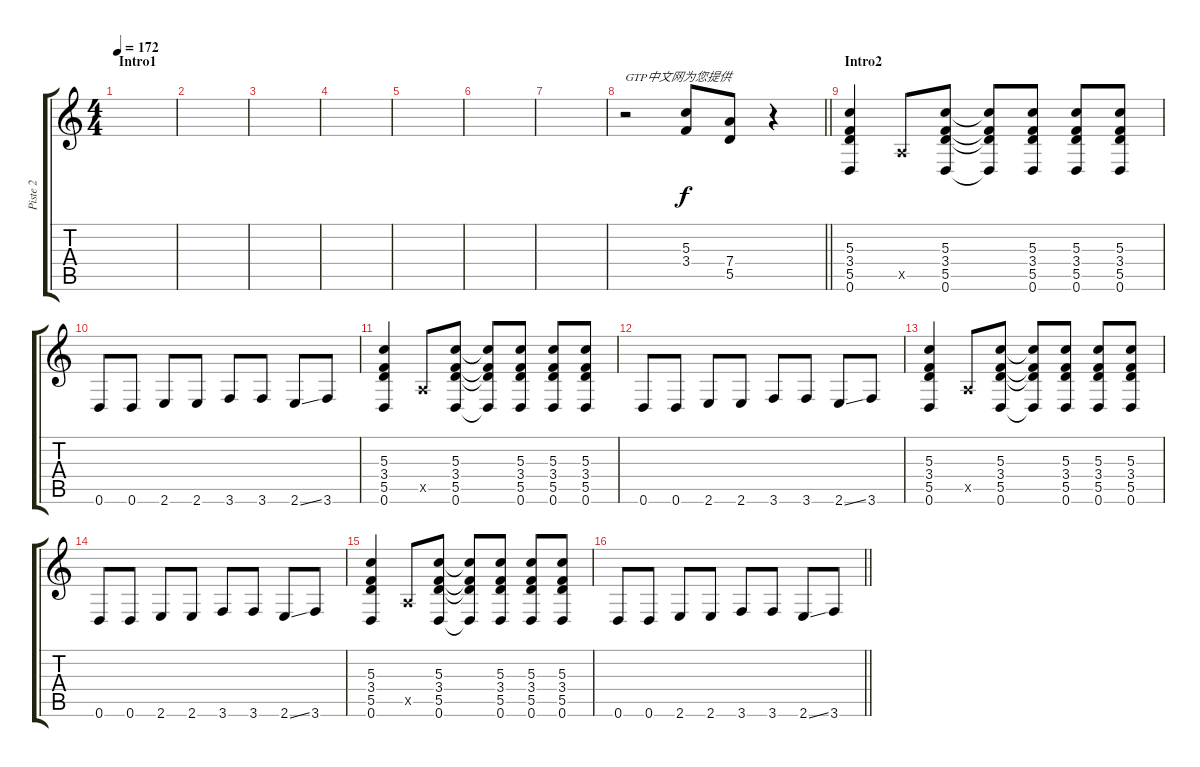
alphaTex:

\track ("Piste 2" "Piste 2") {instrument distortionguitar}
\staff {score tabs}
\tuning (E4 B3 G3 D3 A2 D2) {hide}
\ts (4 4)
\section ("" "Intro1")
\tempo 172
\clef g2
\ks c
|
|
|
|
|
|
|
\barLineRight lightlight
r.2{txt "GTP中文网为您提供"} (5.3 3.4).8 (7.4 5.5).8 r.4 |
\section ("" "Intro2")
(5.3 3.4 5.5 0.6).4 0.5{x}.8 (5.3 3.4 5.5 0.6).8 (5.3{t} 3.4{t} 5.5{t} 0.6{t}).8 (5.3 3.4 5.5 0.6).8 (5.3 3.4 5.5 0.6).8 (5.3 3.4 5.5 0.6).8 |
0.6.8 0.6.8 2.6.8 2.6.8 3.6.8 3.6.8 2.6{ss}.8 3.6.8 |
(5.3 3.4 5.5 0.6).4 0.5{x}.8 (5.3 3.4 5.5 0.6).8 (5.3{t} 3.4{t} 5.5{t} 0.6{t}).8 (5.3 3.4 5.5 0.6).8 (5.3 3.4 5.5 0.6).8 (5.3 3.4 5.5 0.6).8 |
0.6.8 0.6.8 2.6.8 2.6.8 3.6.8 3.6.8 2.6{ss}.8 3.6.8 |
(5.3 3.4 5.5 0.6).4 0.5{x}.8 (5.3 3.4 5.5 0.6).8 (5.3{t} 3.4{t} 5.5{t} 0.6{t}).8 (5.3 3.4 5.5 0.6).8 (5.3 3.4 5.5 0.6).8 (5.3 3.4 5.5 0.6).8 |
0.6.8 0.6.8 2.6.8 2.6.8 3.6.8 3.6.8 2.6{ss}.8 3.6.8 |
(5.3 3.4 5.5 0.6).4 0.5{x}.8 (5.3 3.4 5.5 0.6).8 (5.3{t} 3.4{t} 5.5{t} 0.6{t}).8 (5.3 3.4 5.5 0.6).8 (5.3 3.4 5.5 0.6).8 (5.3 3.4 5.5 0.6).8 |
\barLineRight lightlight
0.6.8 0.6.8 2.6.8 2.6.8 3.6.8 3.6.8 2.6{ss}.8 3.6.8
